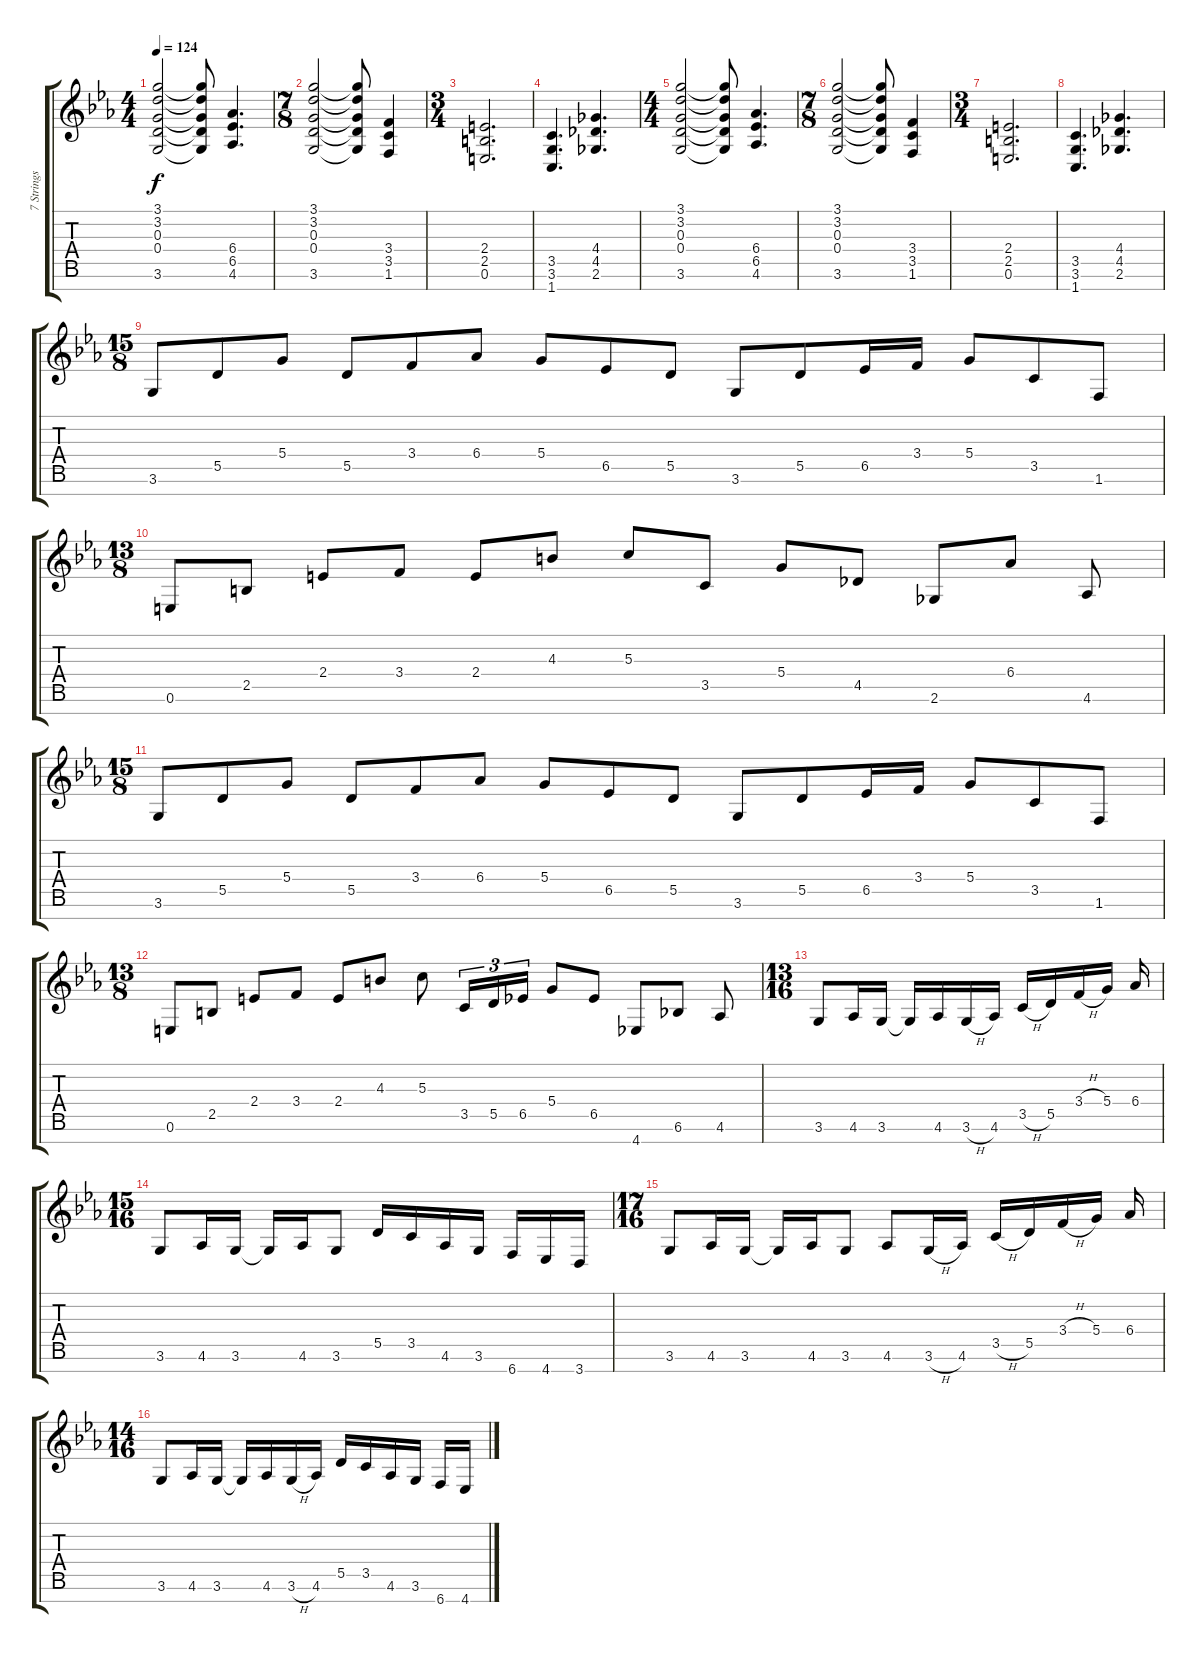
\track ("7 Strings Guitar - John Petrucci" "7 Strings ") {instrument distortionguitar}
\staff {score tabs}
\tuning (E4 B3 G3 D3 A2 E2 B1) {hide}
\ts (4 4)
\tempo 124
\clef g2
\ks eb
(3.1 3.2 0.3 0.4 3.6).2{dy f} (3.1{t} 3.2{t} 0.3{t} 0.4{t} 3.6{t}).8 (6.4 6.5 4.6).4{d} |
\ts (7 8)
(3.1 3.2 0.3 0.4 3.6).2 (3.1{t} 3.2{t} 0.3{t} 0.4{t} 3.6{t}).8 (3.4 3.5 1.6).4 |
\ts (3 4)
(2.4 2.5 0.6).2{d} |
(3.5 3.6 1.7).4{d} (4.4 4.5 2.6).4{d} |
\ts (4 4)
(3.1 3.2 0.3 0.4 3.6).2 (3.1{t} 3.2{t} 0.3{t} 0.4{t} 3.6{t}).8 (6.4 6.5 4.6).4{d} |
\ts (7 8)
(3.1 3.2 0.3 0.4 3.6).2 (3.1{t} 3.2{t} 0.3{t} 0.4{t} 3.6{t}).8 (3.4 3.5 1.6).4 |
\ts (3 4)
(2.4 2.5 0.6).2{d} |
(3.5 3.6 1.7).4{d} (4.4 4.5 2.6).4{d} |
\ts (15 8)
3.6.8 5.5.8 5.4.8 5.5.8 3.4.8 6.4.8 5.4.8 6.5.8 5.5.8 3.6.8 5.5.8 6.5.16 3.4.16 5.4.8 3.5.8 1.6.8 |
\ts (13 8)
0.6.8 2.5.8 2.4.8 3.4.8 2.4.8 4.3.8 5.3.8 3.5.8 5.4.8 4.5.8 2.6.8 6.4.8 4.6.8 |
\ts (15 8)
3.6.8 5.5.8 5.4.8 5.5.8 3.4.8 6.4.8 5.4.8 6.5.8 5.5.8 3.6.8 5.5.8 6.5.16 3.4.16 5.4.8 3.5.8 1.6.8 |
\ts (13 8)
0.6.8 2.5.8 2.4.8 3.4.8 2.4.8 4.3.8 5.3.8 3.5.16{tu (3 2)} 5.5.16{tu (3 2)} 6.5.16{tu (3 2)} 5.4.8 6.5.8 4.7.8 6.6.8 4.6.8 |
\ts (13 16)
3.6.8 4.6.16 3.6.16 3.6{t}.16 4.6.16 3.6{h}.16 4.6.16 3.5{h}.16 5.5.16 3.4{h}.16 5.4.16 6.4.16 |
\ts (15 16)
3.6.8 4.6.16 3.6.16 3.6{t}.16 4.6.16 3.6.8 5.5.16 3.5.16 4.6.16 3.6.16 6.7.16 4.7.16 3.7.16 |
\ts (17 16)
3.6.8 4.6.16 3.6.16 3.6{t}.16 4.6.16 3.6.8 4.6.8 3.6{h}.16 4.6.16 3.5{h}.16 5.5.16 3.4{h}.16 5.4.16 6.4.16 |
\ts (14 16)
3.6.8 4.6.16 3.6.16 3.6{t}.16 4.6.16 3.6{h}.16 4.6.16 5.5.16 3.5.16 4.6.16 3.6.16 6.7.16 4.7.16
